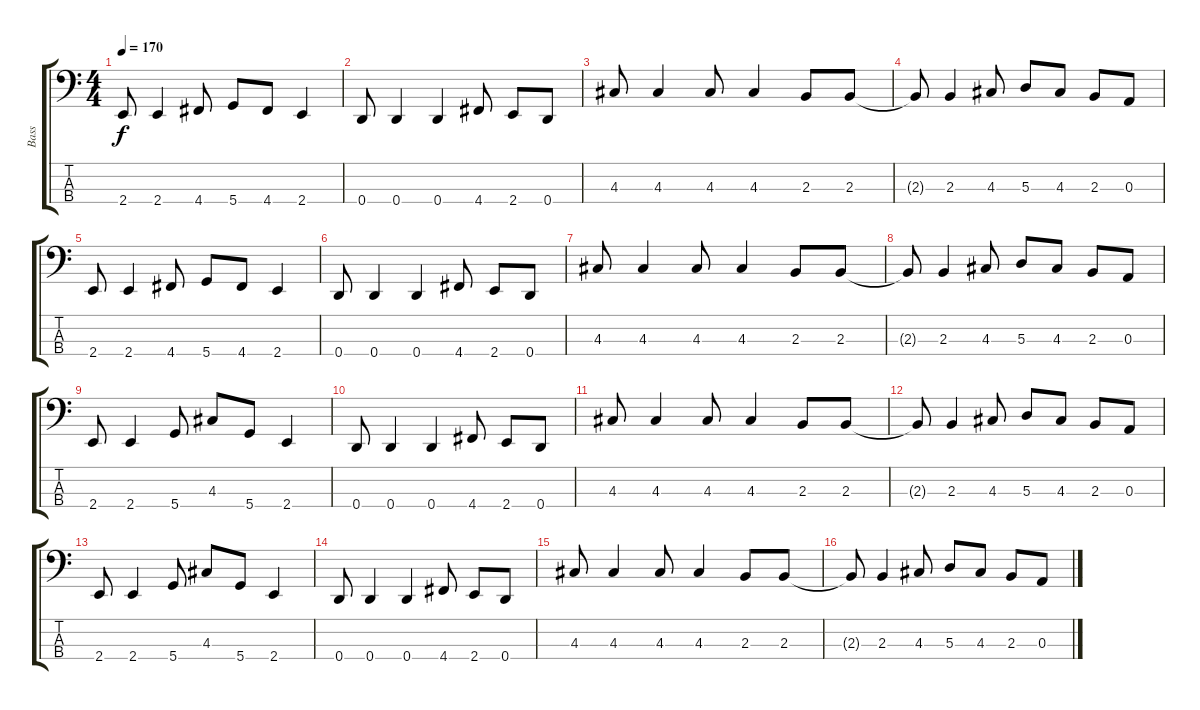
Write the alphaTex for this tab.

\track ("Bass" "Bass") {instrument electricbasspick}
\staff {score tabs}
\tuning (G2 D2 A1 D1) {hide}
\ts (4 4)
\tempo 170
\clef f4
\ks c
2.4.8{dy f} 2.4.4 4.4.8 5.4.8 4.4.8 2.4.4 |
0.4.8 0.4.4 0.4.4 4.4.8 2.4.8 0.4.8 |
4.3.8 4.3.4 4.3.8 4.3.4 2.3.8 2.3.8 |
2.3{t}.8 2.3.4 4.3.8 5.3.8 4.3.8 2.3.8 0.3.8 |
2.4.8 2.4.4 4.4.8 5.4.8 4.4.8 2.4.4 |
0.4.8 0.4.4 0.4.4 4.4.8 2.4.8 0.4.8 |
4.3.8 4.3.4 4.3.8 4.3.4 2.3.8 2.3.8 |
2.3{t}.8 2.3.4 4.3.8 5.3.8 4.3.8 2.3.8 0.3.8 |
2.4.8 2.4.4 5.4.8 4.3.8 5.4.8 2.4.4 |
0.4.8 0.4.4 0.4.4 4.4.8 2.4.8 0.4.8 |
4.3.8 4.3.4 4.3.8 4.3.4 2.3.8 2.3.8 |
2.3{t}.8 2.3.4 4.3.8 5.3.8 4.3.8 2.3.8 0.3.8 |
2.4.8 2.4.4 5.4.8 4.3.8 5.4.8 2.4.4 |
0.4.8 0.4.4 0.4.4 4.4.8 2.4.8 0.4.8 |
4.3.8 4.3.4 4.3.8 4.3.4 2.3.8 2.3.8 |
2.3{t}.8 2.3.4 4.3.8 5.3.8 4.3.8 2.3.8 0.3.8
